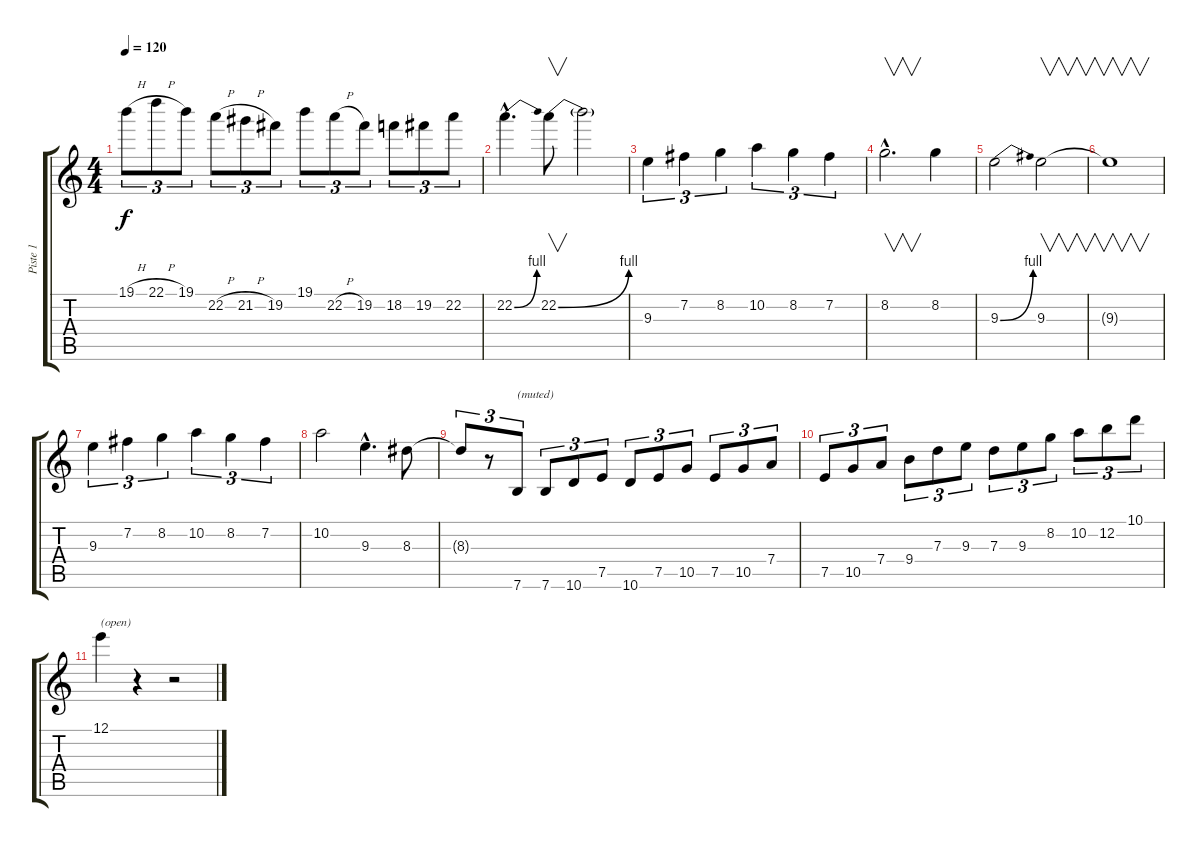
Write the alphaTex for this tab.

\track ("Piste 1" "Piste 1") {instrument distortionguitar}
\staff {score tabs}
\tuning (E4 B3 G3 D3 A2 E2) {hide}
\ts (4 4)
\tempo 120
\clef g2
\ks c
19.1{h}.8{tu (3 2) dy f} 22.1{h}.8{tu (3 2)} 19.1.8{tu (3 2)} 22.2{h}.8{tu (3 2)} 21.2{h}.8{tu (3 2)} 19.2.8{tu (3 2)} 19.1.8{tu (3 2)} 22.2{h}.8{tu (3 2)} 19.2.8{tu (3 2)} 18.2.8{tu (3 2)} 19.2.8{tu (3 2)} 22.2.8{tu (3 2)} |
22.2{be (bend 0 0 60 4) hac}.4{d} 22.2{be (bend 0 0 60 4)}.8{v} 22.2{t}.2 |
9.3.4{tu (3 2)} 7.2.4{tu (3 2)} 8.2.4{tu (3 2)} 10.2.4{tu (3 2)} 8.2.4{tu (3 2)} 7.2.4{tu (3 2)} |
8.2{hac}.2{v d} 8.2.4 |
9.3{be (bend 0 0 60 4)}.2 9.3.2{v} |
9.3{t}.1{v} |
9.3.4{tu (3 2)} 7.2.4{tu (3 2)} 8.2.4{tu (3 2)} 10.2.4{tu (3 2)} 8.2.4{tu (3 2)} 7.2.4{tu (3 2)} |
10.2.2 9.3{hac}.4{d} 8.3.8 |
8.3{t}.8{tu (3 2)} r.8{tu (3 2)} 7.6.8{tu (3 2) txt "(muted)"} 7.6.8{tu (3 2)} 10.6.8{tu (3 2)} 7.5.8{tu (3 2)} 10.6.8{tu (3 2)} 7.5.8{tu (3 2)} 10.5.8{tu (3 2)} 7.5.8{tu (3 2)} 10.5.8{tu (3 2)} 7.4.8{tu (3 2)} |
7.5.8{tu (3 2)} 10.5.8{tu (3 2)} 7.4.8{tu (3 2)} 9.4.8{tu (3 2)} 7.3.8{tu (3 2)} 9.3.8{tu (3 2)} 7.3.8{tu (3 2)} 9.3.8{tu (3 2)} 8.2.8{tu (3 2)} 10.2.8{tu (3 2)} 12.2.8{tu (3 2)} 10.1.8{tu (3 2)} |
12.1.4{txt "(open)"} r.4 r.2
